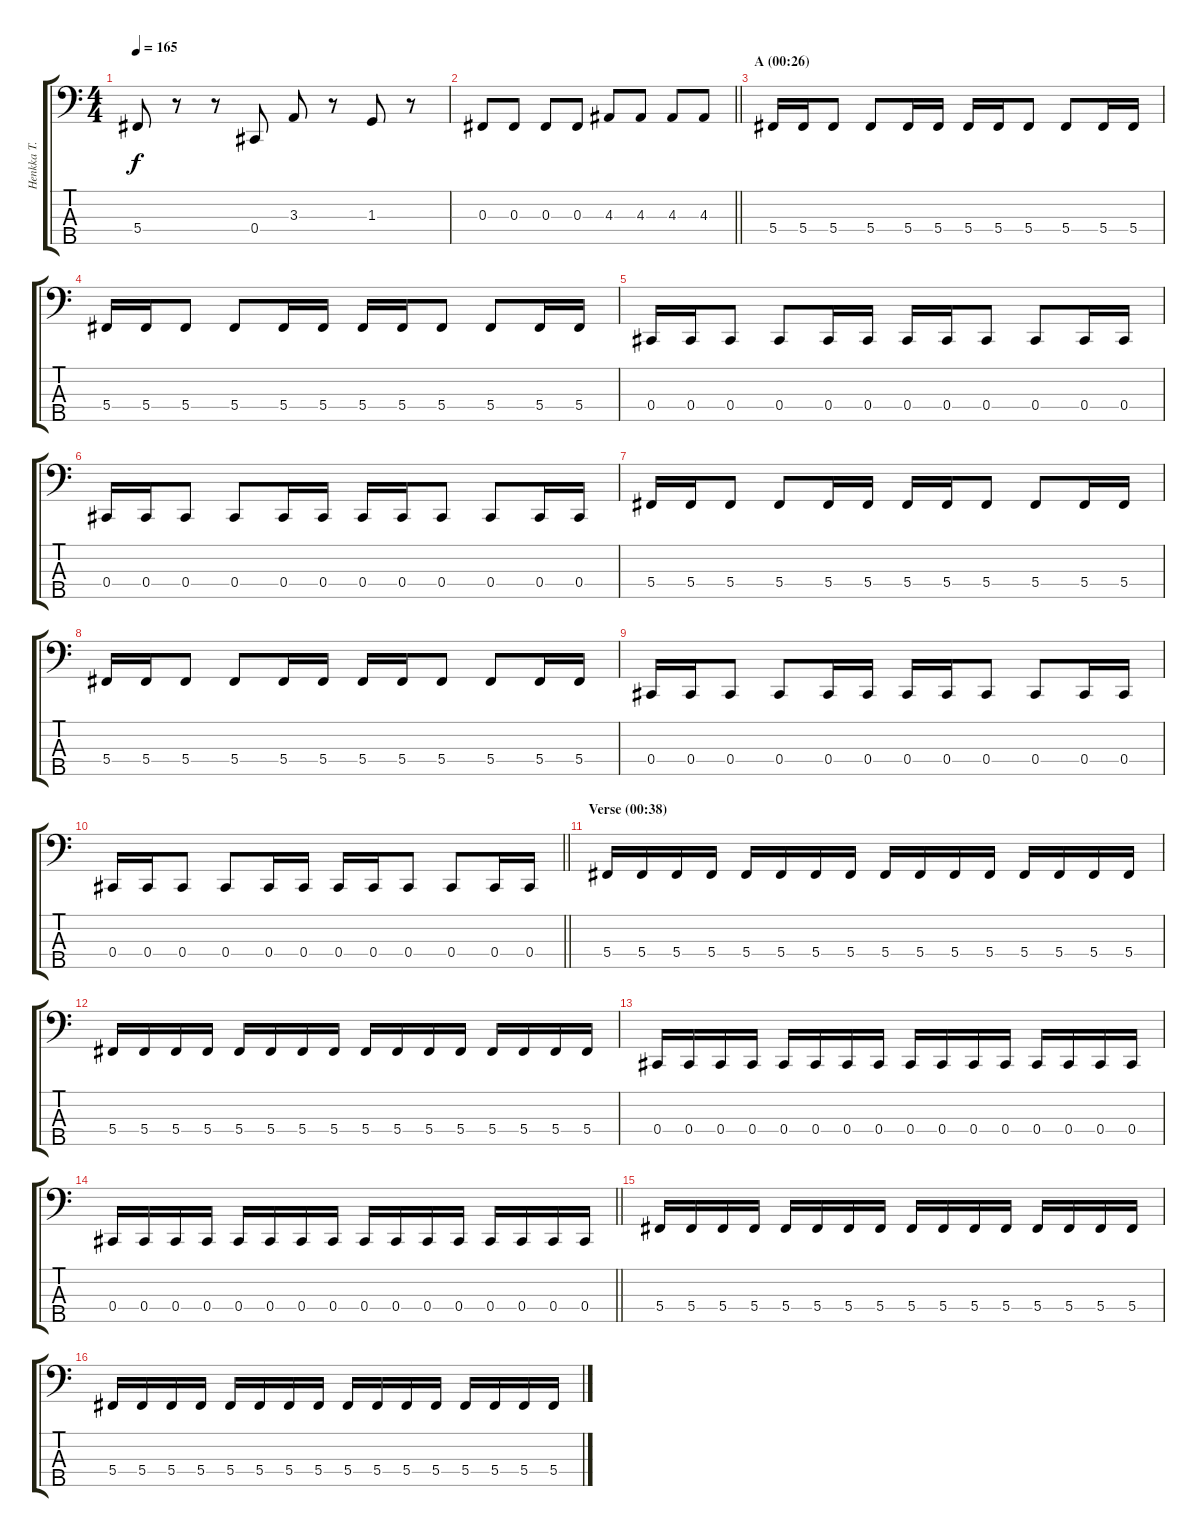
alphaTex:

\track ("Henkka T. Blacksmith" "Henkka T. ") {instrument electricbasspick}
\staff {score tabs}
\tuning (E2 B1 Gb1 Db1 Ab0) {hide}
\ts (4 4)
\tempo 165
\clef f4
\ks c
5.4.8{dy f} r.8 r.8 0.4.8 3.3.8 r.8 1.3.8 r.8 |
\barLineRight lightlight
0.3.8 0.3.8 0.3.8 0.3.8 4.3.8 4.3.8 4.3.8 4.3.8 |
\section ("" "A (00:26)")
5.4.16 5.4.16 5.4.8 5.4.8 5.4.16 5.4.16 5.4.16 5.4.16 5.4.8 5.4.8 5.4.16 5.4.16 |
5.4.16 5.4.16 5.4.8 5.4.8 5.4.16 5.4.16 5.4.16 5.4.16 5.4.8 5.4.8 5.4.16 5.4.16 |
0.4.16 0.4.16 0.4.8 0.4.8 0.4.16 0.4.16 0.4.16 0.4.16 0.4.8 0.4.8 0.4.16 0.4.16 |
0.4.16 0.4.16 0.4.8 0.4.8 0.4.16 0.4.16 0.4.16 0.4.16 0.4.8 0.4.8 0.4.16 0.4.16 |
5.4.16 5.4.16 5.4.8 5.4.8 5.4.16 5.4.16 5.4.16 5.4.16 5.4.8 5.4.8 5.4.16 5.4.16 |
5.4.16 5.4.16 5.4.8 5.4.8 5.4.16 5.4.16 5.4.16 5.4.16 5.4.8 5.4.8 5.4.16 5.4.16 |
0.4.16 0.4.16 0.4.8 0.4.8 0.4.16 0.4.16 0.4.16 0.4.16 0.4.8 0.4.8 0.4.16 0.4.16 |
\barLineRight lightlight
0.4.16 0.4.16 0.4.8 0.4.8 0.4.16 0.4.16 0.4.16 0.4.16 0.4.8 0.4.8 0.4.16 0.4.16 |
\section ("" "Verse (00:38)")
5.4.16 5.4.16 5.4.16 5.4.16 5.4.16 5.4.16 5.4.16 5.4.16 5.4.16 5.4.16 5.4.16 5.4.16 5.4.16 5.4.16 5.4.16 5.4.16 |
5.4.16 5.4.16 5.4.16 5.4.16 5.4.16 5.4.16 5.4.16 5.4.16 5.4.16 5.4.16 5.4.16 5.4.16 5.4.16 5.4.16 5.4.16 5.4.16 |
0.4.16 0.4.16 0.4.16 0.4.16 0.4.16 0.4.16 0.4.16 0.4.16 0.4.16 0.4.16 0.4.16 0.4.16 0.4.16 0.4.16 0.4.16 0.4.16 |
\barLineRight lightlight
0.4.16 0.4.16 0.4.16 0.4.16 0.4.16 0.4.16 0.4.16 0.4.16 0.4.16 0.4.16 0.4.16 0.4.16 0.4.16 0.4.16 0.4.16 0.4.16 |
5.4.16 5.4.16 5.4.16 5.4.16 5.4.16 5.4.16 5.4.16 5.4.16 5.4.16 5.4.16 5.4.16 5.4.16 5.4.16 5.4.16 5.4.16 5.4.16 |
5.4.16 5.4.16 5.4.16 5.4.16 5.4.16 5.4.16 5.4.16 5.4.16 5.4.16 5.4.16 5.4.16 5.4.16 5.4.16 5.4.16 5.4.16 5.4.16
